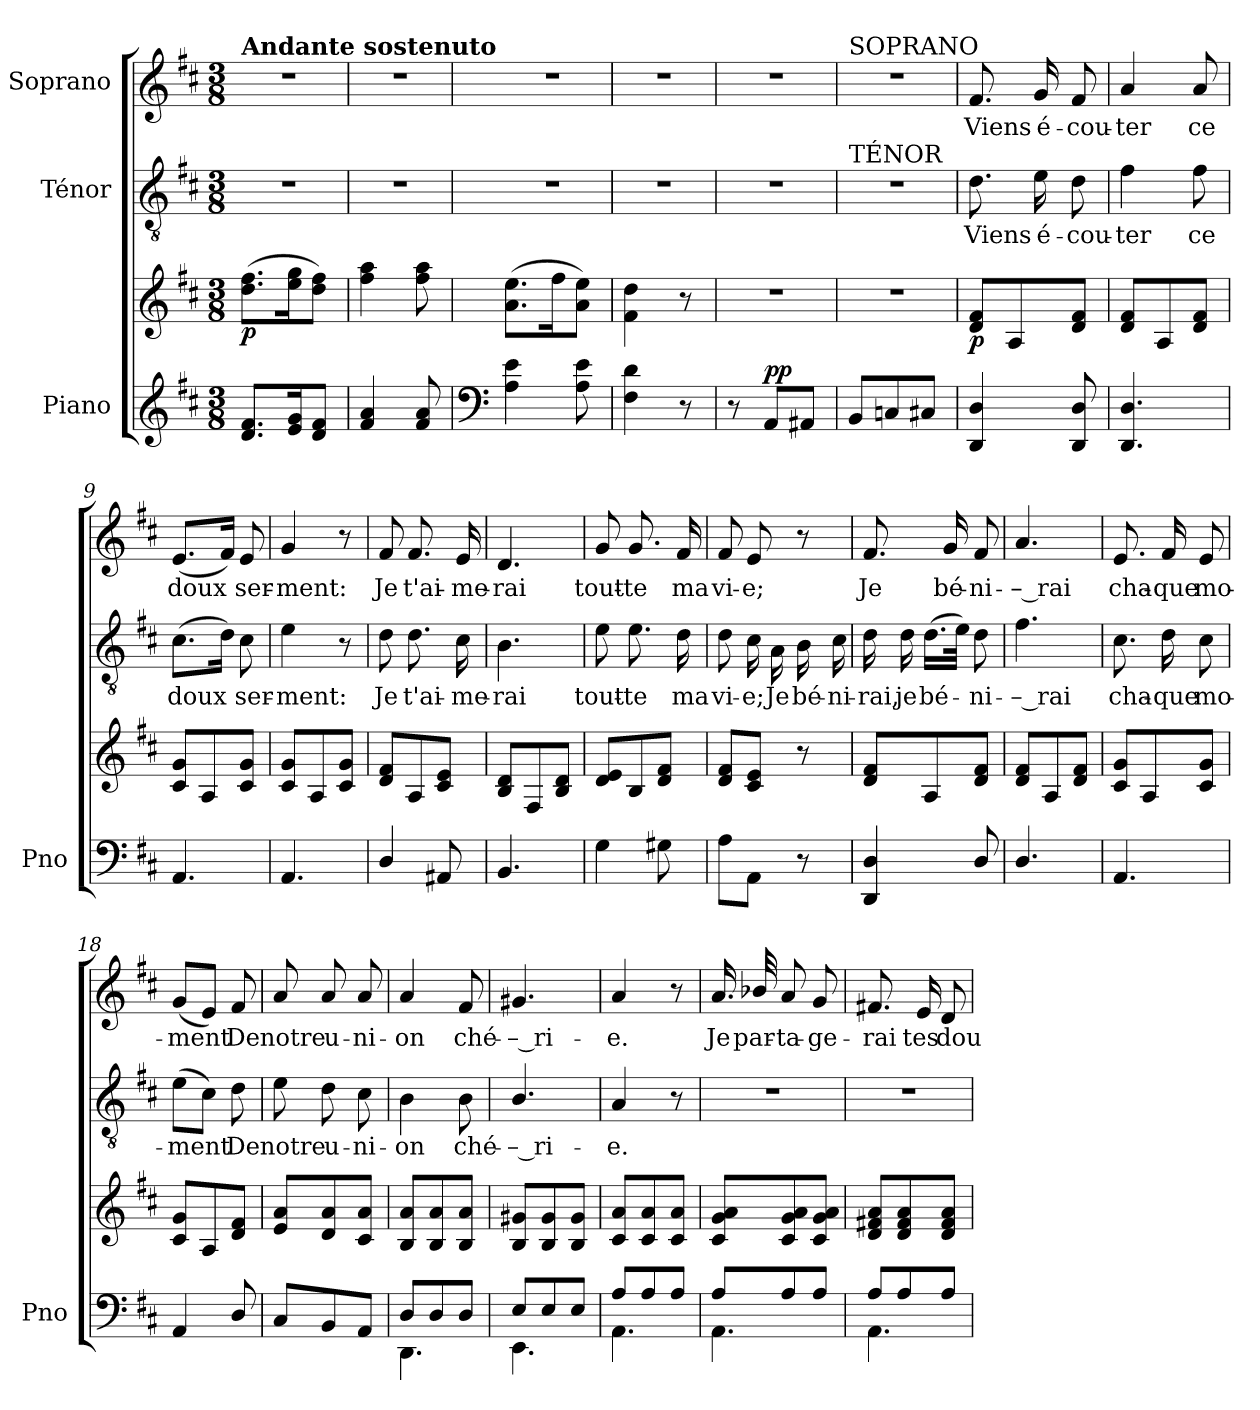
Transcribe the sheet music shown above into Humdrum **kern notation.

**kern	**kern	**dynam	**kern	**text	**kern	**text
*part3	*part3	*part3	*part2	*part2	*part1	*part1
*staff4	*staff3	*staff3/4	*staff2	*staff2	*staff1	*staff1
*I"Piano	*	*	*I"Ténor	*	*I"Soprano	*
*I'Pno	*	*	*	*	*	*
*clefG2	*clefG2	*	*clefGv2	*	*clefG2	*
*k[f#c#]	*k[f#c#]	*	*k[f#c#]	*	*k[f#c#]	*
*M3/8	*M3/8	*	*M3/8	*	*M3/8	*
=1	=1	=1	=1	=1	=1	=1
!	!	!	!	!	!LO:TX:a:B:t=Andante sostenuto	!
!	!	!LO:DY:b	!	!	!	!
8.d/ 8.f#/L	(8.dd\ 8.ff#\L	p	4.r	.	4.r	.
16e/ 16g/K	16ee\ 16gg\K	.	.	.	.	.
8d/ 8f#/J	8dd\ 8ff#\J)	.	.	.	.	.
=2	=2	=2	=2	=2	=2	=2
4f#/ 4a/	4ff#\ 4aa\	.	4.r	.	4.r	.
8f#/ 8a/	8ff#\ 8aa\	.	.	.	.	.
=3	=3	=3	=3	=3	=3	=3
*clefF4	*	*	*	*	*	*
4A\ 4e\	(8.a\ 8.ee\L	.	4.r	.	4.r	.
.	16ff#\K	.	.	.	.	.
8A\ 8e\	8a\ 8ee\J)	.	.	.	.	.
=4	=4	=4	=4	=4	=4	=4
4F#\ 4d\	4f#\ 4dd\	.	4.r	.	4.r	.
8r	8r	.	.	.	.	.
=5	=5	=5	=5	=5	=5	=5
8r	4.r	.	4.r	.	4.r	.
!	!	!LO:DY:a=2	!	!	!	!
8AA/L	.	pp	.	.	.	.
8AA#X/J	.	.	.	.	.	.
=6	=6	=6	=6	=6	=6	=6
!	!	!	!	!	!LO:TX:a:t=SOPRANO	!
!	!	!	!LO:TX:a:t=TÉNOR	!	!	!
8BB/L	4.r	.	4.r	.	4.r	.
8Cn/	.	.	.	.	.	.
8C#X/J	.	.	.	.	.	.
=7	=7	=7	=7	=7	=7	=7
!	!	!LO:DY:b	!	!	!	!
4DD/ 4D/	8d/ 8f#/L	p	8.d\	Viens	8.f#/	Viens
.	8A/	.	.	.	.	.
.	.	.	16e\	é-	16g/	é-
8DD/ 8D/	8d/ 8f#/J	.	8d\	-cou-	8f#/	-cou-
=8	=8	=8	=8	=8	=8	=8
4.DD/ 4.D/	8d/ 8f#/L	.	4f#\	-ter	4a/	-ter
.	8A/	.	.	.	.	.
.	8d/ 8f#/J	.	8f#\	ce	8a/	ce
=9	=9	=9	=9	=9	=9	=9
4.AA/	8c#/ 8g/L	.	(8.c#\L	doux	(8.e/L	doux
.	8A/	.	.	.	.	.
.	.	.	16d\Jk)	.	16f#/Jk)	.
.	8c#/ 8g/J	.	8c#\	ser-	8e/	ser-
=10	=10	=10	=10	=10	=10	=10
4.AA/	8c#/ 8g/L	.	4e\	-ment:	4g/	-ment:
.	8A/	.	.	.	.	.
.	8c#/ 8g/J	.	8r	.	8r	.
=11	=11	=11	=11	=11	=11	=11
4D/	8d/ 8f#/L	.	8d\	Je	8f#/	Je
.	8A/	.	8.d\	t'ai-	8.f#/	t'ai-
8AA#X/	8c#/ 8e/J	.	.	.	.	.
.	.	.	16c#\	-me-	16e/	-me-
=12	=12	=12	=12	=12	=12	=12
4.BB/	8B/ 8d/L	.	4.B\	-rai	4.d/	-rai
.	8F#/	.	.	.	.	.
.	8B/ 8d/J	.	.	.	.	.
=13	=13	=13	=13	=13	=13	=13
4G\	8d/ 8e/L	.	8e\	tout-	8g/	tout-
.	8B/	.	8.e\	-te	8.g/	-te
8G#X\	8d/ 8f#/J	.	.	.	.	.
.	.	.	16d\	ma	16f#/	ma
=14	=14	=14	=14	=14	=14	=14
8A\L	8d/ 8f#/L	.	8d\	vi-	8f#/	vi-
8AA\J	8c#/ 8e/J	.	16c#\	-e;	8e/	-e;
.	.	.	16A\	Je	.	.
8r	8r	.	16B\	bé-	8r	.
.	.	.	16c#\	-ni-	.	.
=15	=15	=15	=15	=15	=15	=15
4DD/ 4D/	8d/ 8f#/L	.	16d\	-rai,	8.f#/	Je
.	.	.	16d\	je	.	.
.	8A/	.	(16.d\LL	bé-	.	.
.	.	.	.	.	16g/	bé-
.	.	.	32e\JJk)	.	.	.
8D/	8d/ 8f#/J	.	8d\	-ni-	8f#/	-ni-
=16	=16	=16	=16	=16	=16	=16
4.D/	8d/ 8f#/L	.	4.f#\	-– rai	4.a/	-– rai
.	8A/	.	.	.	.	.
.	8d/ 8f#/J	.	.	.	.	.
=17	=17	=17	=17	=17	=17	=17
4.AA/	8c#/ 8g/L	.	8.c#\	cha-	8.e/	cha-
.	8A/	.	.	.	.	.
.	.	.	16d\	-que	16f#/	-que
.	8c#/ 8g/J	.	8c#\	mo-	8e/	mo-
=18	=18	=18	=18	=18	=18	=18
4AA/	8c#/ 8g/L	.	(8e\L	-ment	(8g/L	-ment
.	8A/	.	8c#\J)	.	8e/J)	.
8D/	8d/ 8f#/J	.	8d\	De	8f#/	De
=19	=19	=19	=19	=19	=19	=19
8C#/L	8e/ 8a/L	.	8e\	notre	8a/	notre
8BB/	8d/ 8a/	.	8d\	u-	8a/	u-
8AA/J	8c#/ 8a/J	.	8c#\	-ni-	8a/	-ni-
=20	=20	=20	=20	=20	=20	=20
*^	*	*	*	*	*	*
8D/L	4.DD\	8B/ 8a/L	.	4B\	-on	4a/	-on
8D/	.	8B/ 8a/	.	.	.	.	.
8D/J	.	8B/ 8a/J	.	8B\	ché-	8f#/	ché-
=21	=21	=21	=21	=21	=21	=21	=21
8E/L	4.EE\	8B/ 8g#X/L	.	4.B/	-– ri-	4.g#X/	-– ri-
8E/	.	8B/ 8g#/	.	.	.	.	.
8E/J	.	8B/ 8g#/J	.	.	.	.	.
=22	=22	=22	=22	=22	=22	=22	=22
8A/L	4.AA\	8c#/ 8a/L	.	4A/	-e.	4a/	-e.
8A/	.	8c#/ 8a/	.	.	.	.	.
8A/J	.	8c#/ 8a/J	.	8r	.	8r	.
=23	=23	=23	=23	=23	=23	=23	=23
8A/L	4.AA\	8c#/ 8g/ 8a/L	.	4.r	.	16.a/	Je
.	.	.	.	.	.	32b-X/	par-
8A/	.	8c#/ 8g/ 8a/	.	.	.	8a/	-ta-
8A/J	.	8c#/ 8g/ 8a/J	.	.	.	8g/	-ge-
=24	=24	=24	=24	=24	=24	=24	=24
8A/L	4.AA\	8d/ 8f#X/ 8a/L	.	4.r	.	8.f#X/	-rai
8A/	.	8d/ 8f#/ 8a/	.	.	.	.	.
.	.	.	.	.	.	16e/	tes
8A/J	.	8d/ 8f#/ 8a/J	.	.	.	8d/	dou-
*v	*v	*	*	*	*	*	*
=	=	=	=	=	=	=
*-	*-	*-	*-	*-	*-	*-
